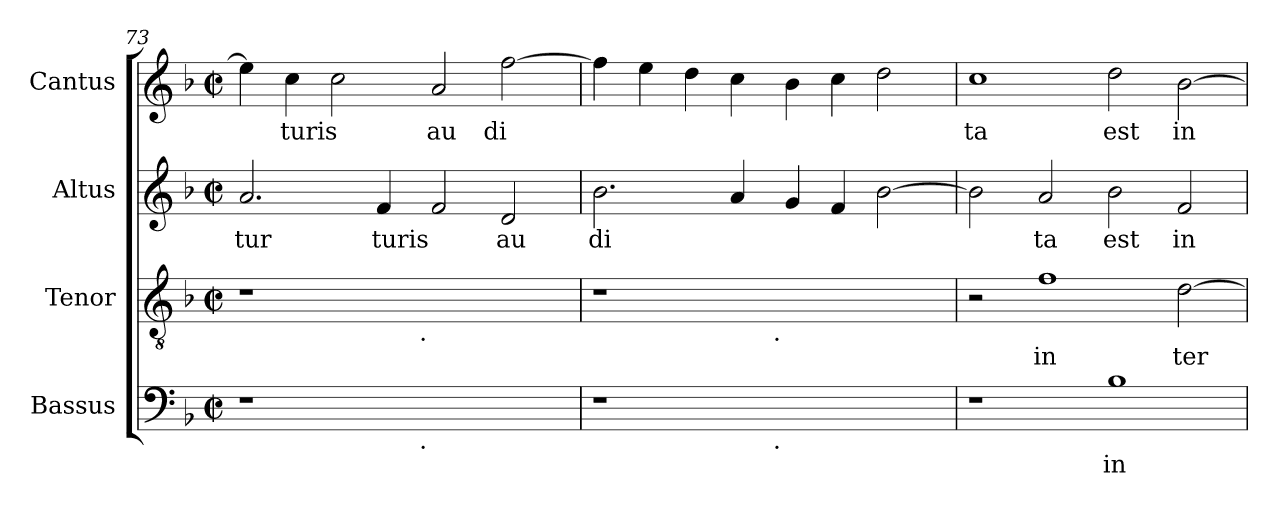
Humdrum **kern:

**kern	**text	**kern	**text	**kern	**text	**kern	**text
*part4	*part4	*part3	*part3	*part2	*part2	*part1	*part1
*staff4	*staff4	*staff3	*staff3	*staff2	*staff2	*staff1	*staff1
*I"Bassus	*	*I"Tenor	*	*I"Altus	*	*I"Cantus	*
*clefF4	*	*clefGv2	*	*clefG2	*	*clefG2	*
*k[b-]	*	*k[b-]	*	*k[b-]	*	*k[b-]	*
*F:	*	*F:	*	*F:	*	*F:	*
*M2/2	*	*M2/2	*	*M2/2	*	*M2/2	*
*met(c|)	*	*met(c|)	*	*met(c|)	*	*met(c|)	*
=73	=73	=73	=73	=73	=73	=73	=73
!	!	!	!	!	!LO:LY:b:cj	!	!LO:LY:b:cj
*^	*	*^	*	*	*	*	*
1r	2ryy	.	1r	2ryy	.	2.a/	tur	4ee\]	.
!	!	!	!	!	!	!	!	!	!LO:LY:b:cj
.	.	.	.	.	.	.	.	4cc\	turis
!	!	!	!	!	!	!	!	!	!LO:LY:b:cj
.	4...ryy	.	.	4...ryy	.	.	.	2cc\	.
!	!	!	!	!	!	!	!LO:LY:b:cj	!	!
.	.	.	.	.	.	4f/	turis	.	.
!	!	!	!	!LO:TX:b:t=.	!	!	!	!	!
!	!LO:TX:b:t=.	!	!	!	!	!	!	!	!
.	1ryy	.	.	1ryy	.	.	.	.	.
!	!	!	!	!	!	!	!LO:LY:b:cj	!	!LO:LY:b:cj
1ryy	.	.	1ryy	.	.	2f/	.	2a/	au
!	!	!	!	!	!	!	!LO:LY:b:cj	!	!LO:LY:b:cj
.	.	.	.	.	.	2d/	au	[<2ff\	di
.	32ryy	.	.	32ryy	.	.	.	.	.
!!LO:PB:g=z
=74	=74	=74	=74	=74	=74	=74	=74	=74	=74
!	!	!	!	!	!	!	!LO:LY:b:cj	!	!LO:LY:b:cj
1r	2ryy	.	1r	2ryy	.	2.b-\	di-	4ff\]	.
!	!	!	!	!	!	!	!	!	!LO:LY:b:cj
.	.	.	.	.	.	.	.	4ee\	.
!	!	!	!	!	!	!	!	!	!LO:LY:b:cj
.	4...ryy	.	.	4...ryy	.	.	.	4dd\	.
!	!	!	!	!	!	!	!LO:LY:b:cj	!	!LO:LY:b:cj
.	.	.	.	.	.	4a/	--	4cc\	.
!	!	!	!	!LO:TX:b:t=.	!	!	!	!	!
!	!LO:TX:b:t=.	!	!	!	!	!	!	!	!
.	1ryy	.	.	1ryy	.	.	.	.	.
!	!	!	!	!	!	!	!LO:LY:b:cj	!	!LO:LY:b:cj
1ryy	.	.	1ryy	.	.	4g/	--	4b-\	.
!	!	!	!	!	!	!	!LO:LY:b:cj	!	!LO:LY:b:cj
.	.	.	.	.	.	4f/	--	4cc\	.
!	!	!	!	!	!	!	!LO:LY:b:cj	!	!LO:LY:b:cj
.	.	.	.	.	.	[>2b-\	--	2dd\	.
.	32ryy	.	.	32ryy	.	.	.	.	.
=75	=75	=75	=75	=75	=75	=75	=75	=75	=75
!	!	!	!	!	!	!	!LO:LY:b:cj	!	!LO:LY:b:cj
*v	*v	*	*	*	*	*	*	*	*
*	*	*v	*v	*	*	*	*	*
1r	.	2r	.	2b-\]	--	1cc	ta
!	!	!	!LO:LY:b:cj	!	!LO:LY:b:cj	!	!
.	.	1f	in	2a/	-ta	.	.
!	!LO:LY:b:cj	!	!	!	!LO:LY:b:cj	!	!LO:LY:b:cj
1B-	in	.	.	2b-\	est	2dd\	est
!	!	!	!LO:LY:b:cj	!	!LO:LY:b:cj	!	!LO:LY:b:cj
.	.	[>2d\	ter	2f/	in	[>2b-\	in
=	=	=	=	=	=	=	=
*-	*-	*-	*-	*-	*-	*-	*-
